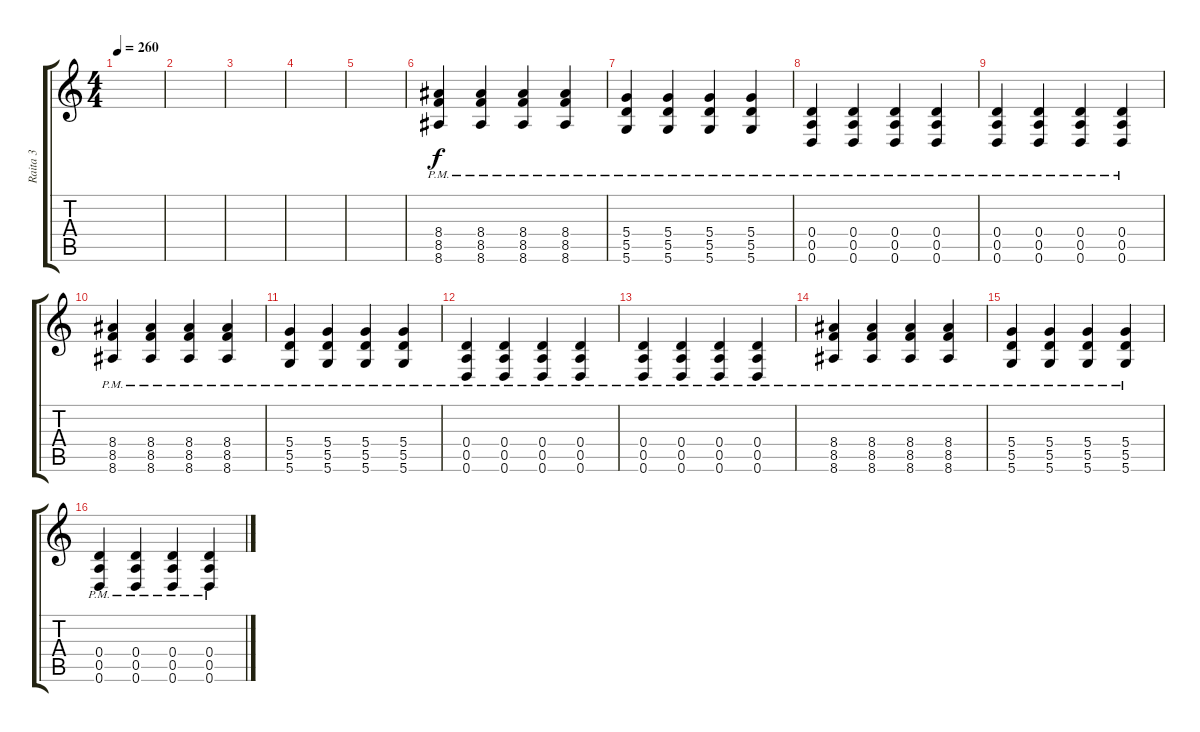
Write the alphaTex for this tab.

\track ("Raita 3" "Raita 3") {instrument overdrivenguitar}
\staff {score tabs}
\tuning (E4 B3 G3 D3 A2 D2) {hide}
\ts (4 4)
\tempo 260
\clef g2
\ks c
|
|
|
|
|
(8.4{pm} 8.5{pm} 8.6{pm}).4 (8.4{pm} 8.5{pm} 8.6{pm}).4 (8.4{pm} 8.5{pm} 8.6{pm}).4 (8.4{pm} 8.5{pm} 8.6{pm}).4 |
(5.4{pm} 5.5{pm} 5.6{pm}).4 (5.4{pm} 5.5{pm} 5.6{pm}).4 (5.4{pm} 5.5{pm} 5.6{pm}).4 (5.4{pm} 5.5{pm} 5.6{pm}).4 |
(0.4{pm} 0.5{pm} 0.6{pm}).4 (0.4{pm} 0.5{pm} 0.6{pm}).4 (0.4{pm} 0.5{pm} 0.6{pm}).4 (0.4{pm} 0.5{pm} 0.6{pm}).4 |
(0.4{pm} 0.5{pm} 0.6{pm}).4 (0.4{pm} 0.5{pm} 0.6{pm}).4 (0.4{pm} 0.5{pm} 0.6{pm}).4 (0.4{pm} 0.5{pm} 0.6{pm}).4 |
(8.4{pm} 8.5{pm} 8.6{pm}).4 (8.4{pm} 8.5{pm} 8.6{pm}).4 (8.4{pm} 8.5{pm} 8.6{pm}).4 (8.4{pm} 8.5{pm} 8.6{pm}).4 |
(5.4{pm} 5.5{pm} 5.6{pm}).4 (5.4{pm} 5.5{pm} 5.6{pm}).4 (5.4{pm} 5.5{pm} 5.6{pm}).4 (5.4{pm} 5.5{pm} 5.6{pm}).4 |
(0.4{pm} 0.5{pm} 0.6{pm}).4 (0.4{pm} 0.5{pm} 0.6{pm}).4 (0.4{pm} 0.5{pm} 0.6{pm}).4 (0.4{pm} 0.5{pm} 0.6{pm}).4 |
(0.4{pm} 0.5{pm} 0.6{pm}).4 (0.4{pm} 0.5{pm} 0.6{pm}).4 (0.4{pm} 0.5{pm} 0.6{pm}).4 (0.4{pm} 0.5{pm} 0.6{pm}).4 |
(8.4{pm} 8.5{pm} 8.6{pm}).4 (8.4{pm} 8.5{pm} 8.6{pm}).4 (8.4{pm} 8.5{pm} 8.6{pm}).4 (8.4{pm} 8.5{pm} 8.6{pm}).4 |
(5.4{pm} 5.5{pm} 5.6{pm}).4 (5.4{pm} 5.5{pm} 5.6{pm}).4 (5.4{pm} 5.5{pm} 5.6{pm}).4 (5.4{pm} 5.5{pm} 5.6{pm}).4 |
(0.4{pm} 0.5{pm} 0.6{pm}).4 (0.4{pm} 0.5{pm} 0.6{pm}).4 (0.4{pm} 0.5{pm} 0.6{pm}).4 (0.4{pm} 0.5{pm} 0.6{pm}).4
